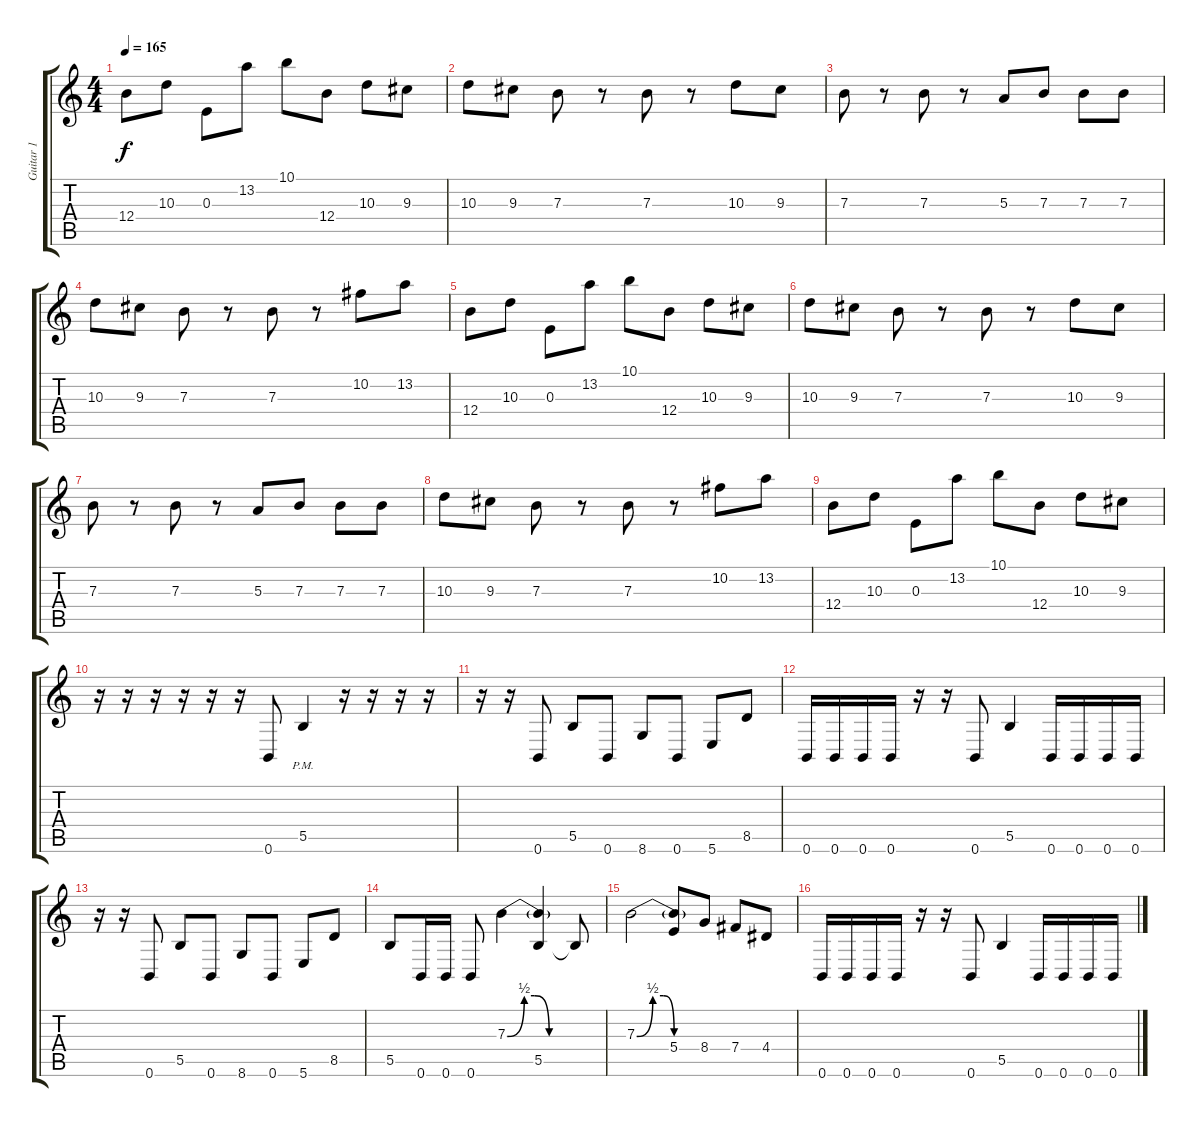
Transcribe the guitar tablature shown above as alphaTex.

\track ("Guitar 1" "Guitar 1") {instrument overdrivenguitar}
\staff {score tabs}
\tuning (Db4 Ab3 E3 B2 Gb2 B1) {hide}
\ts (4 4)
\tempo 165
\clef g2
\ks c
12.4.8{dy f} 10.3.8 0.3.8 13.2.8 10.1.8 12.4.8 10.3.8 9.3.8 |
10.3.8 9.3.8 7.3.8 r.8 7.3.8 r.8 10.3.8 9.3.8 |
7.3.8 r.8 7.3.8 r.8 5.3.8 7.3.8 7.3.8 7.3.8 |
10.3.8 9.3.8 7.3.8 r.8 7.3.8 r.8 10.2.8 13.2.8 |
12.4.8 10.3.8 0.3.8 13.2.8 10.1.8 12.4.8 10.3.8 9.3.8 |
10.3.8 9.3.8 7.3.8 r.8 7.3.8 r.8 10.3.8 9.3.8 |
7.3.8 r.8 7.3.8 r.8 5.3.8 7.3.8 7.3.8 7.3.8 |
10.3.8 9.3.8 7.3.8 r.8 7.3.8 r.8 10.2.8 13.2.8 |
12.4.8 10.3.8 0.3.8 13.2.8 10.1.8 12.4.8 10.3.8 9.3.8 |
r.16 r.16 r.16 r.16 r.16 r.16 0.6.8 5.5{pm}.4 r.16 r.16 r.16 r.16 |
r.16 r.16 0.6.8 5.5.8 0.6.8 8.6.8 0.6.8 5.6.8 8.5.8 |
0.6.16 0.6.16 0.6.16 0.6.16 r.16 r.16 0.6.8 5.5.4 0.6.16 0.6.16 0.6.16 0.6.16 |
r.16 r.16 0.6.8 5.5.8 0.6.8 8.6.8 0.6.8 5.6.8 8.5.8 |
5.5.8 0.6.16 0.6.16 0.6.8 7.3{be (custom 0 0 15 2 24 2 37 0 60 0)}.4 (7.3{t} 5.5).4 5.5{t}.8 |
7.3{be (custom 0 0 15 2 25 2 35 0 60 0)}.2 (7.3{t} 5.4).8 8.4.8 7.4.8 4.4.8 |
0.6.16 0.6.16 0.6.16 0.6.16 r.16 r.16 0.6.8 5.5.4 0.6.16 0.6.16 0.6.16 0.6.16
